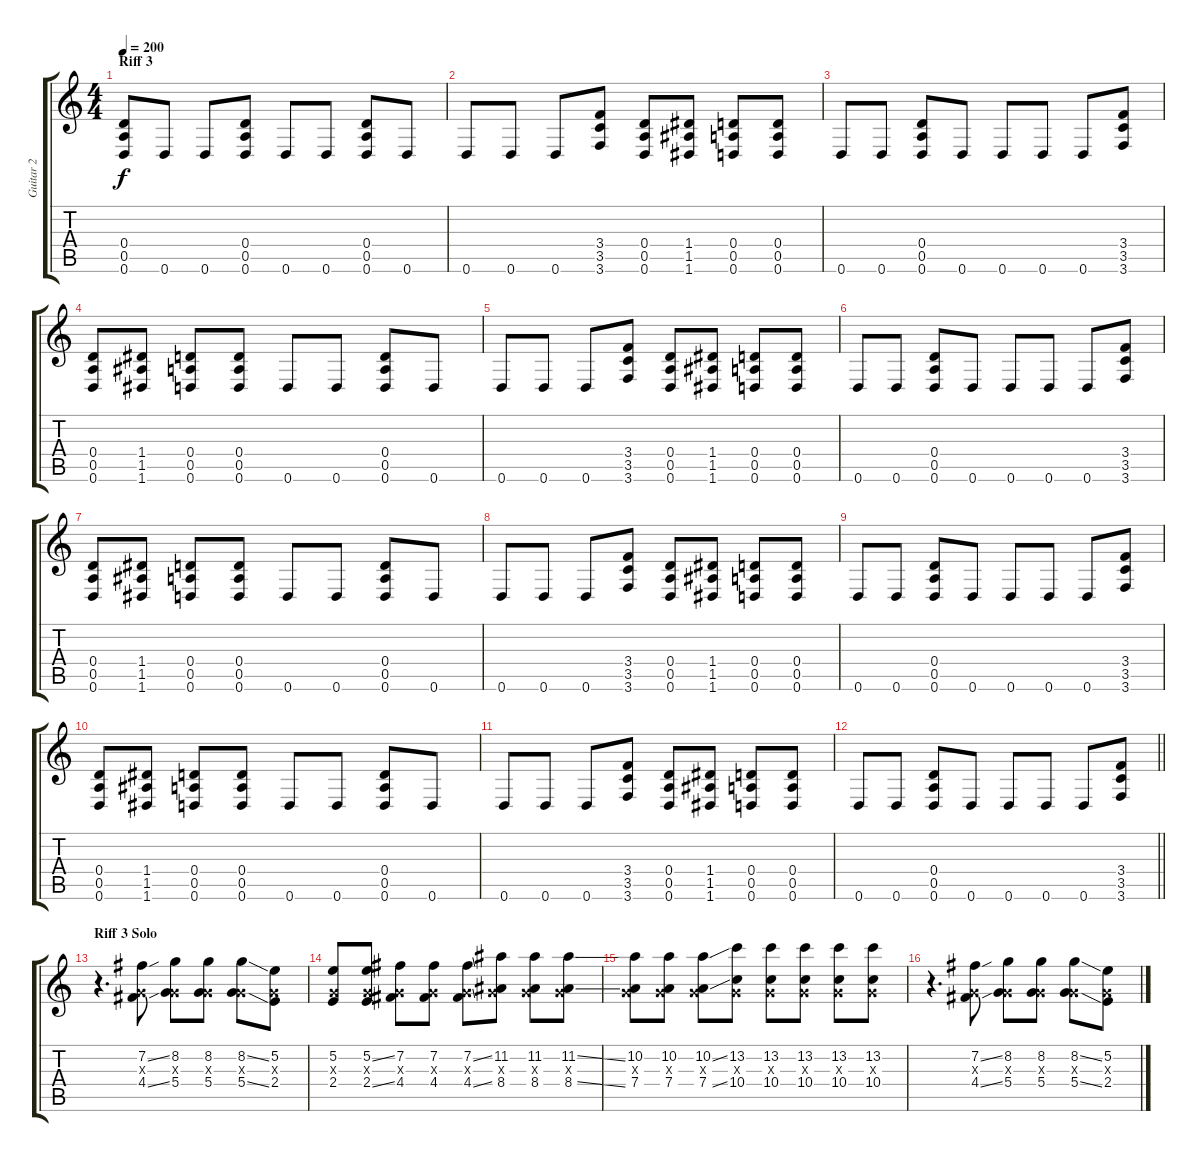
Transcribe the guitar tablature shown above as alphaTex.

\track ("Guitar 2" "Guitar 2") {instrument overdrivenguitar}
\staff {score tabs}
\tuning (E4 B3 G3 D3 A2 D2) {hide}
\ts (4 4)
\section ("" "Riff 3")
\tempo 200
\clef g2
\ks c
(0.4 0.5 0.6).8{dy f} 0.6.8 0.6.8 (0.4 0.5 0.6).8 0.6.8 0.6.8 (0.4 0.5 0.6).8 0.6.8 |
0.6.8 0.6.8 0.6.8 (3.4 3.5 3.6).8 (0.4 0.5 0.6).8 (1.4 1.5 1.6).8 (0.4 0.5 0.6).8 (0.4 0.5 0.6).8 |
0.6.8 0.6.8 (0.4 0.5 0.6).8 0.6.8 0.6.8 0.6.8 0.6.8 (3.4 3.5 3.6).8 |
(0.4 0.5 0.6).8 (1.4 1.5 1.6).8 (0.4 0.5 0.6).8 (0.4 0.5 0.6).8 0.6.8 0.6.8 (0.4 0.5 0.6).8 0.6.8 |
0.6.8 0.6.8 0.6.8 (3.4 3.5 3.6).8 (0.4 0.5 0.6).8 (1.4 1.5 1.6).8 (0.4 0.5 0.6).8 (0.4 0.5 0.6).8 |
0.6.8 0.6.8 (0.4 0.5 0.6).8 0.6.8 0.6.8 0.6.8 0.6.8 (3.4 3.5 3.6).8 |
(0.4 0.5 0.6).8 (1.4 1.5 1.6).8 (0.4 0.5 0.6).8 (0.4 0.5 0.6).8 0.6.8 0.6.8 (0.4 0.5 0.6).8 0.6.8 |
0.6.8 0.6.8 0.6.8 (3.4 3.5 3.6).8 (0.4 0.5 0.6).8 (1.4 1.5 1.6).8 (0.4 0.5 0.6).8 (0.4 0.5 0.6).8 |
0.6.8 0.6.8 (0.4 0.5 0.6).8 0.6.8 0.6.8 0.6.8 0.6.8 (3.4 3.5 3.6).8 |
(0.4 0.5 0.6).8 (1.4 1.5 1.6).8 (0.4 0.5 0.6).8 (0.4 0.5 0.6).8 0.6.8 0.6.8 (0.4 0.5 0.6).8 0.6.8 |
0.6.8 0.6.8 0.6.8 (3.4 3.5 3.6).8 (0.4 0.5 0.6).8 (1.4 1.5 1.6).8 (0.4 0.5 0.6).8 (0.4 0.5 0.6).8 |
\barLineRight lightlight
0.6.8 0.6.8 (0.4 0.5 0.6).8 0.6.8 0.6.8 0.6.8 0.6.8 (3.4 3.5 3.6).8 |
\section ("" "Riff 3 Solo")
r.4{d} (7.2{ss} 0.3{x} 4.4{ss}).8 (8.2 0.3{x} 5.4).8 (8.2 0.3{x} 5.4).8 (8.2{ss} 0.3{x} 5.4{ss}).8 (5.2 0.3{x} 2.4).8 |
(5.2 0.3{x} 2.4).8 (5.2{ss} 0.3{x} 2.4{ss}).8 (7.2 0.3{x} 4.4).8 (7.2 0.3{x} 4.4).8 (7.2{ss} 0.3{x} 4.4{ss}).8 (11.2 0.3{x} 8.4).8 (11.2 0.3{x} 8.4).8 (11.2{ss} 0.3{x} 8.4{ss}).8 |
(10.2 0.3{x} 7.4).8 (10.2 0.3{x} 7.4).8 (10.2{ss} 0.3{x} 7.4{ss}).8 (13.2 0.3{x} 10.4).8 (13.2 0.3{x} 10.4).8 (13.2 0.3{x} 10.4).8 (13.2 0.3{x} 10.4).8 (13.2 0.3{x} 10.4).8 |
r.4{d} (7.2{ss} 0.3{x} 4.4{ss}).8 (8.2 0.3{x} 5.4).8 (8.2 0.3{x} 5.4).8 (8.2{ss} 0.3{x} 5.4{ss}).8 (5.2 0.3{x} 2.4).8
